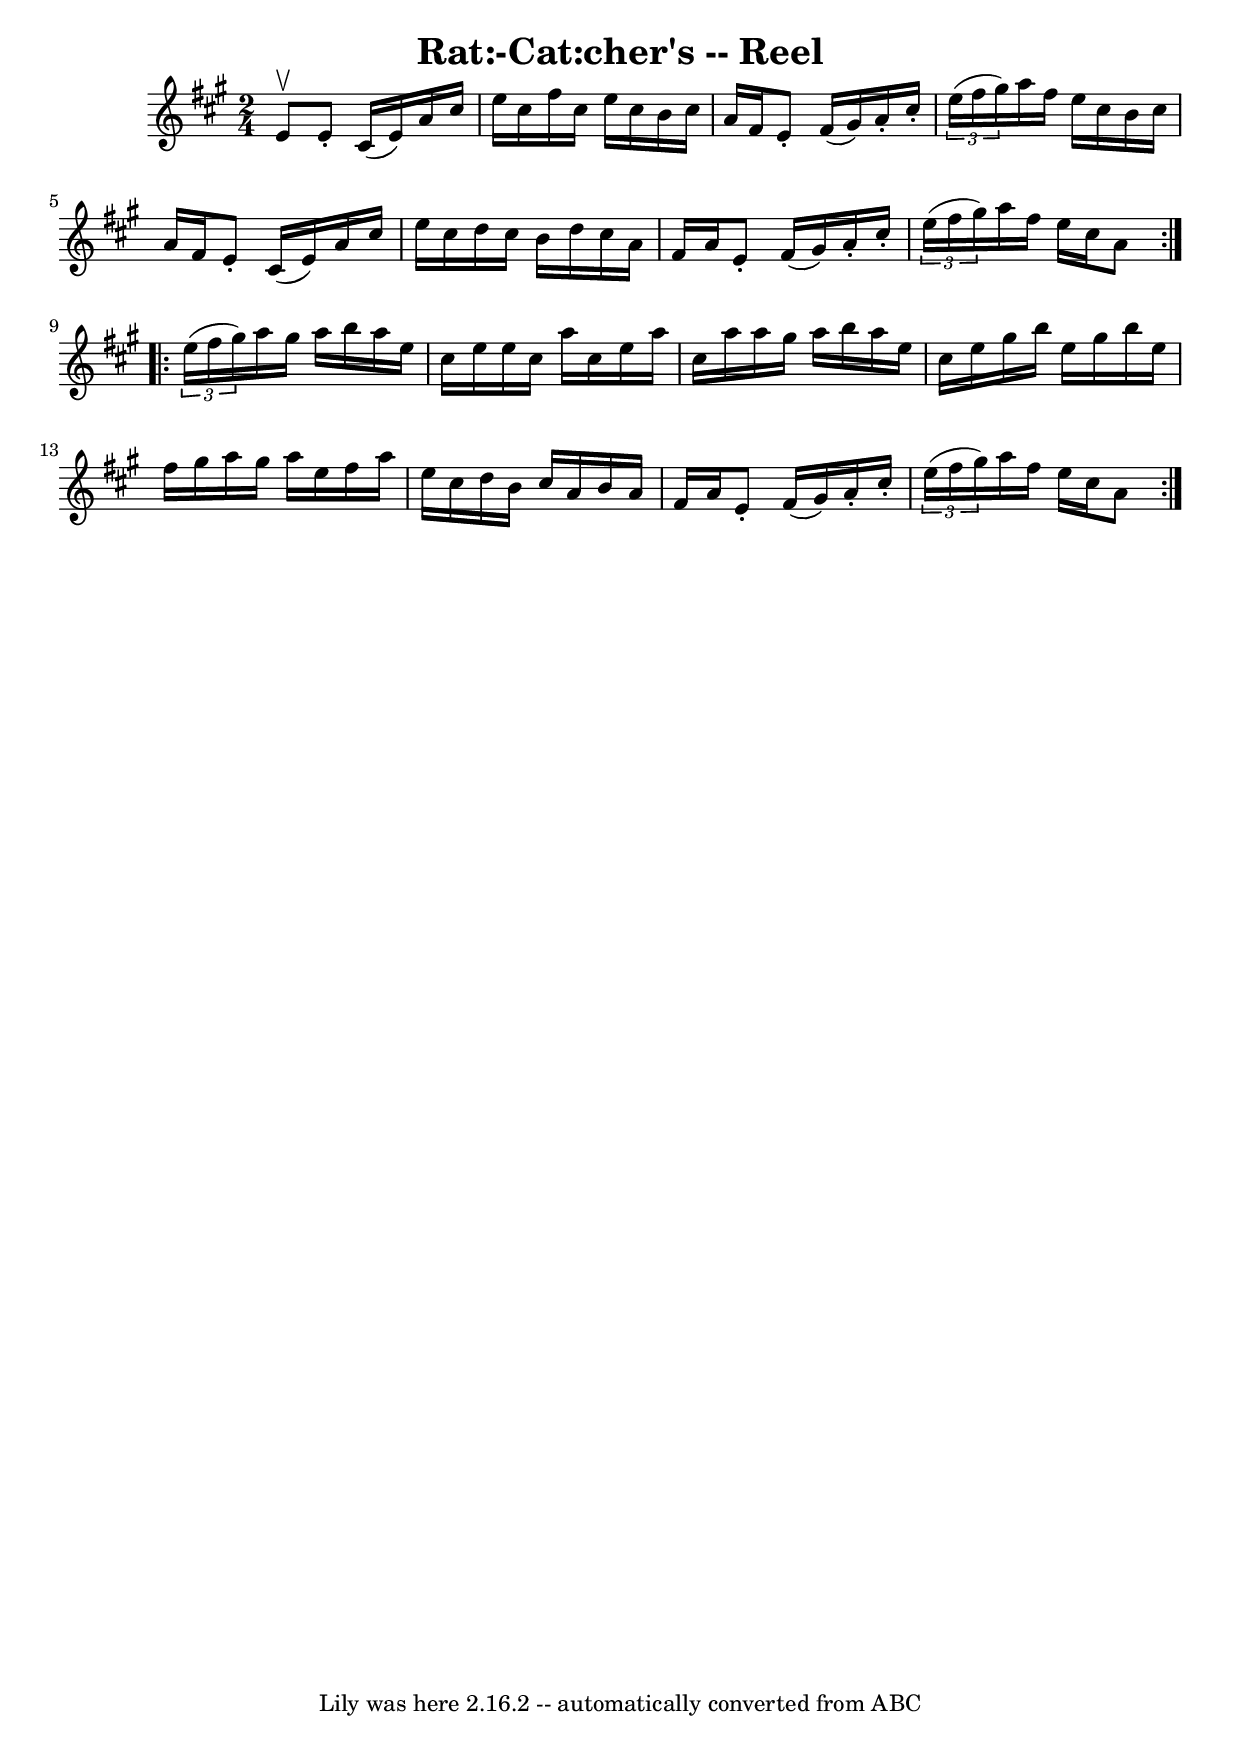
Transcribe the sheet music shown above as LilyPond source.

\version "2.16.2"
\include "Mammoth.ily"
\header {
  %% book = "Ryan's Mammoth Collection"
  crossRefNumber = "1"
  footnotes = ""
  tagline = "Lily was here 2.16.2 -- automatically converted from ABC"
  title = "Rat:-Cat:cher's -- Reel"

}
voicedefault =  {



  \repeat volta 2 {

    \time 2/4 
    \key a \major
    e'8^\upbow |
    e'8-. cis'16 (e'16) 
    a'16 cis''16 e''16 cis''16    |
    fis''16 cis''16 e''16 
    cis''16 b'16 cis''16 a'16 fis'16    |
    e'8-. fis'16 (
    gis'16) a'16-. cis''16-.   \times 2/3 { e''16 (fis''16    
					      gis''16) 
					    }   |
    a''16 fis''16 e''16 cis''16 b'16    
    cis''16 a'16 fis'16    |
    e'8-. cis'16 (e'16) a'16   
    cis''16 e''16 cis''16    |
    d''16 cis''16 b'16 d''16    
    cis''16 a'16 fis'16 a'16    |
    e'8-. fis'16 (gis'16)  
    a'16-. cis''16-.   \times 2/3 { e''16 (fis''16 gis''16) 
				    }   
    |
    a''16 fis''16 e''16 cis''16 a'8    
  } 
  \repeat volta 2 {
    
    \times 2/3 { e''16 (fis''16 gis''16) 
	       } |
    a''16    
    gis''16 a''16 b''16 a''16 e''16 cis''16 e''16    |
    
    e''16 cis''16 a''16 cis''16 e''16 a''16 cis''16 a''16    
    |
    a''16 gis''16 a''16 b''16 a''16 e''16 cis''16    
    e''16    |
    gis''16 b''16 e''16 gis''16 b''16 e''16    
    fis''16 gis''16    |
    a''16 gis''16 a''16 e''16    
    fis''16 a''16 e''16 cis''16    |
    d''16 b'16 cis''16    
    a'16 b'16 a'16 fis'16 a'16    |
    e'8-. fis'16 (gis'16 
    ) a'16-. cis''16-.   \times 2/3 { e''16 (fis''16 gis''16) 
				      }  
    |
    a''16 fis''16 e''16 cis''16 a'8    
  }   

}

\score{
  <<

    \context Staff="default"
    {
      \voicedefault 
      
    }

  >>
  \layout {
    
  }
  \midi {
  }

}
